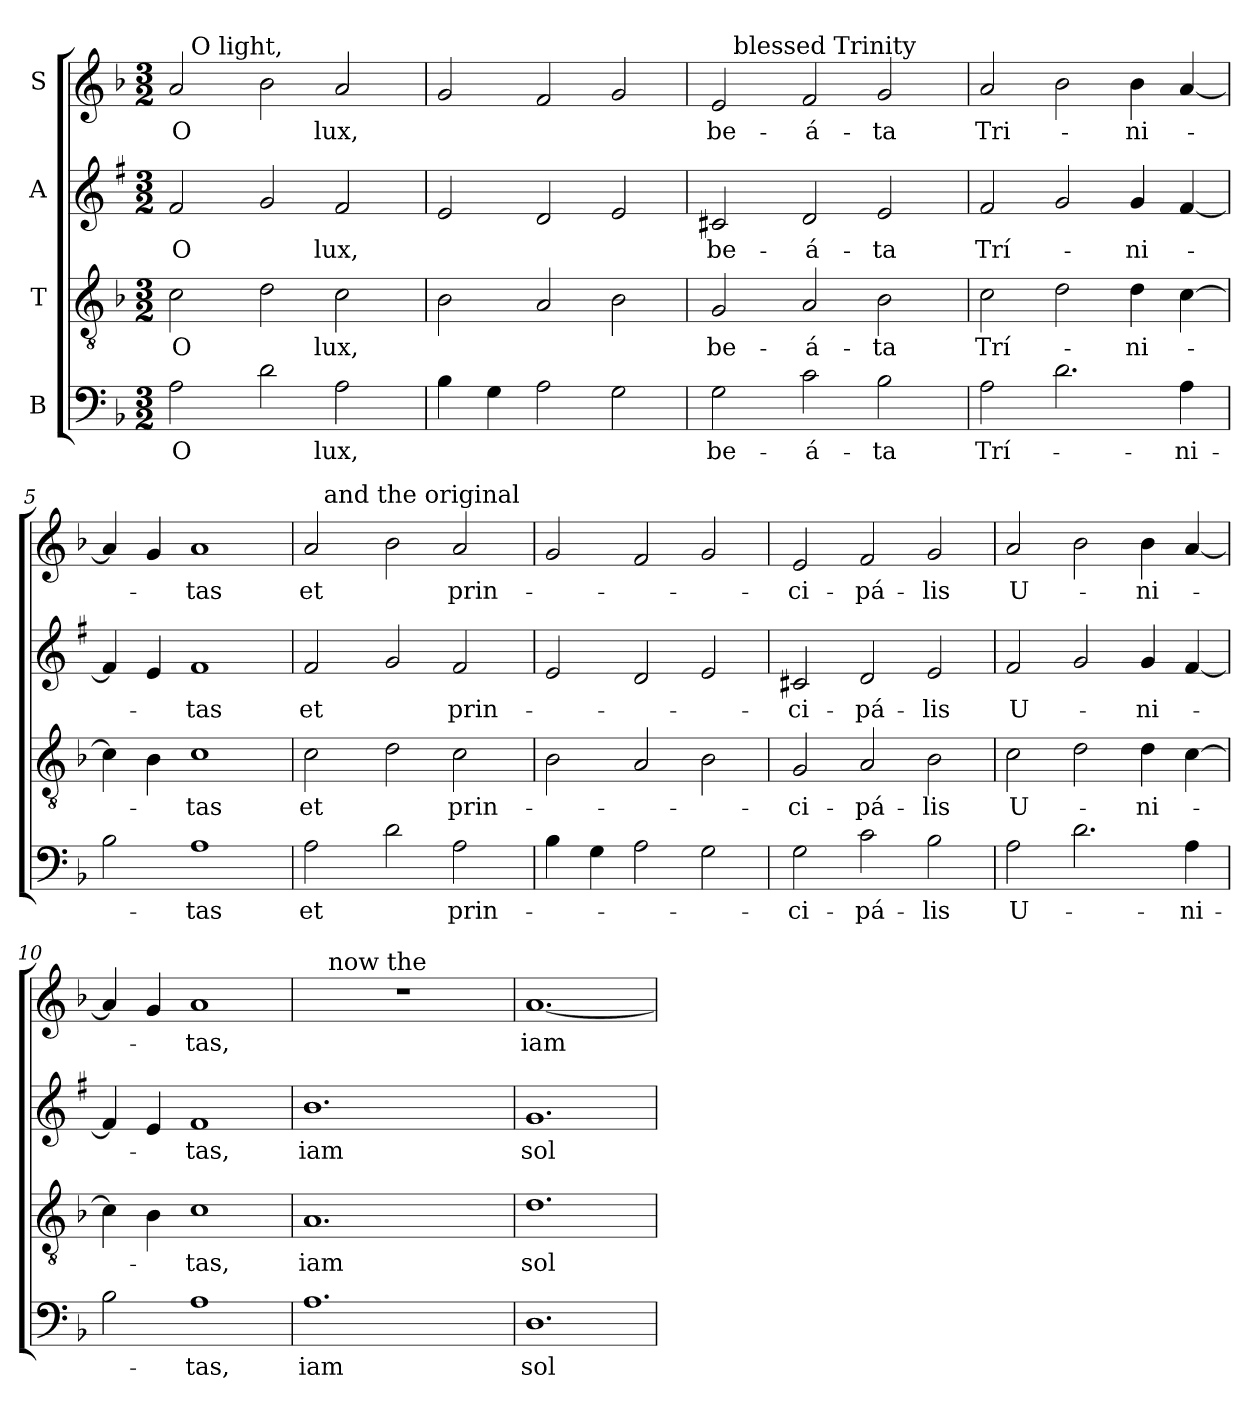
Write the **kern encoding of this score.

**kern	**text	**kern	**text	**kern	**text	**kern	**text
*part4	*part4	*part3	*part3	*part2	*part2	*part1	*part1
*staff4	*staff4	*staff3	*staff3	*staff2	*staff2	*staff1	*staff1
*I"B	*	*I"T	*	*I"A	*	*I"S	*
*clefF4	*	*clefGv2	*	*clefG2	*	*clefG2	*
*	*	*	*	*ITrd1c2	*	*	*
*k[b-]	*	*k[b-]	*	*k[b-]	*	*k[b-]	*
*F:	*	*F:	*	*F:	*	*F:	*
*M3/2	*	*M3/2	*	*M3/2	*	*M3/2	*
=1	=1	=1	=1	=1	=1	=1	=1
!	!LO:LY:b	!	!LO:LY:b	!	!LO:LY:b	!	!LO:LY:b
*	*	*	*	*	*	*^	*
2A\	O	2c\	O	2e/	O	2a/	16ryy	O
!	!	!	!	!	!	!	!LO:TX:a:t=O light,	!
.	.	.	.	.	.	.	1ryy	.
2d\	.	2d\	.	2f/	.	2b-\	.	.
!	!LO:LY:b	!	!LO:LY:b	!	!LO:LY:b	!	!	!LO:LY:b
2A\	lux,	2c\	lux,	2e/	lux,	2a/	.	lux,
.	.	.	.	.	.	.	4..ryy	.
*	*	*	*	*	*	*v	*v	*
=2	=2	=2	=2	=2	=2	=2	=2
4B-\	.	2B-\	.	2d/	.	2g/	.
4G\	.	.	.	.	.	.	.
2A\	.	2A/	.	2c/	.	2f/	.
2G\	.	2B-\	.	2d/	.	2g/	.
=3	=3	=3	=3	=3	=3	=3	=3
!	!LO:LY:b	!	!LO:LY:b	!	!LO:LY:b	!	!LO:LY:b
*	*	*	*	*	*	*^	*
2G\	be-	2G/	be-	2Bn/	be-	2e/	16ryy	be-
!	!	!	!	!	!	!	!LO:TX:a:t=blessed Trinity	!
.	.	.	.	.	.	.	1ryy	.
!	!LO:LY:b	!	!LO:LY:b	!	!LO:LY:b	!	!	!LO:LY:b
2c\	-á-	2A/	-á-	2c/	-á-	2f/	.	-á-
!	!LO:LY:b	!	!LO:LY:b	!	!LO:LY:b	!	!	!LO:LY:b
2B-\	-ta	2B-\	-ta	2d/	-ta	2g/	.	-ta
.	.	.	.	.	.	.	4..ryy	.
=4	=4	=4	=4	=4	=4	=4	=4	=4
!	!LO:LY:b	!	!LO:LY:b	!	!LO:LY:b	!	!	!LO:LY:b
*	*	*	*	*	*	*v	*v	*
2A\	Trí-	2c\	Trí-	2e/	Trí-	2a/	Tri-
2.d\	.	2d\	.	2f/	.	2b-\	.
!	!	!	!LO:LY:b	!	!LO:LY:b	!	!LO:LY:b
.	.	4d\	-ni-	4f/	-ni-	4b-\	-ni-
!	!LO:LY:b	!	!	!	!	!	!
4A\	-ni-	[4c\	.	[4e/	.	[4a/	.
!!LO:LB:g=z
=5	=5	=5	=5	=5	=5	=5	=5
2B-\	.	4c\]	.	4e/]	.	4a/]	.
.	.	4B-\	.	4d/	.	4g/	.
!	!LO:LY:b	!	!LO:LY:b	!	!LO:LY:b	!	!LO:LY:b
1A	-tas	1c	-tas	1e	-tas	1a	-tas
=6	=6	=6	=6	=6	=6	=6	=6
!	!LO:LY:b	!	!LO:LY:b	!	!LO:LY:b	!	!LO:LY:b
*	*	*	*	*	*	*^	*
2A\	et	2c\	et	2e/	et	2a/	16ryy	et
!	!	!	!	!	!	!	!LO:TX:a:t=and the original	!
.	.	.	.	.	.	.	1ryy	.
2d\	.	2d\	.	2f/	.	2b-\	.	.
!	!LO:LY:b	!	!LO:LY:b	!	!LO:LY:b	!	!	!LO:LY:b
2A\	prin-	2c\	prin-	2e/	prin-	2a/	.	prin-
.	.	.	.	.	.	.	4..ryy	.
=7	=7	=7	=7	=7	=7	=7	=7	=7
!	!	!	!	!	!	!LO:TX:a:t=Unity,	!	!
*	*	*	*	*	*	*v	*v	*
4B-\	.	2B-\	.	2d/	.	2g/	.
4G\	.	.	.	.	.	.	.
2A\	.	2A/	.	2c/	.	2f/	.
2G\	.	2B-\	.	2d/	.	2g/	.
=8	=8	=8	=8	=8	=8	=8	=8
!	!LO:LY:b	!	!LO:LY:b	!	!LO:LY:b	!	!LO:LY:b
2G\	-ci-	2G/	-ci-	2Bn/	-ci-	2e/	-ci-
!	!LO:LY:b	!	!LO:LY:b	!	!LO:LY:b	!	!LO:LY:b
2c\	-pá-	2A/	-pá-	2c/	-pá-	2f/	-pá-
!	!LO:LY:b	!	!LO:LY:b	!	!LO:LY:b	!	!LO:LY:b
2B-\	-lis	2B-\	-lis	2d/	-lis	2g/	-lis
=9	=9	=9	=9	=9	=9	=9	=9
!	!LO:LY:b	!	!LO:LY:b	!	!LO:LY:b	!	!LO:LY:b
2A\	U-	2c\	U-	2e/	U-	2a/	U-
2.d\	.	2d\	.	2f/	.	2b-\	.
!	!	!	!LO:LY:b	!	!LO:LY:b	!	!LO:LY:b
.	.	4d\	-ni-	4f/	-ni-	4b-\	-ni-
!	!LO:LY:b	!	!	!	!	!	!
4A\	-ni-	[4c\	.	[4e/	.	[4a/	.
!!LO:PB:g=z
=10	=10	=10	=10	=10	=10	=10	=10
2B-\	.	4c\]	.	4e/]	.	4a/]	.
.	.	4B-\	.	4d/	.	4g/	.
!	!LO:LY:b	!	!LO:LY:b	!	!LO:LY:b	!	!LO:LY:b
1A	-tas,	1c	-tas,	1e	-tas,	1a	-tas,
=11	=11	=11	=11	=11	=11	=11	=11
!	!LO:LY:b	!	!LO:LY:b	!	!LO:LY:b	!	!
*	*	*	*	*	*	*^	*
1.A	iam	1.A	iam	1.a	iam	1.r	16.ryy	.
!	!	!	!	!	!	!	!LO:TX:a:t=now the	!
.	.	.	.	.	.	.	1ryy	.
.	.	.	.	.	.	.	4ryy	.
.	.	.	.	.	.	.	8ryy	.
.	.	.	.	.	.	.	32ryy	.
=12	=12	=12	=12	=12	=12	=12	=12	=12
!	!	!	!	!	!	!LO:TX:a:t=fiery sun	!	!
!	!LO:LY:b	!	!LO:LY:b	!	!LO:LY:b	!	!	!LO:LY:b
*	*	*	*	*	*	*v	*v	*
1.D	sol	1.d	sol	1.f	sol	[1.a	iam
=	=	=	=	=	=	=	=
*-	*-	*-	*-	*-	*-	*-	*-
